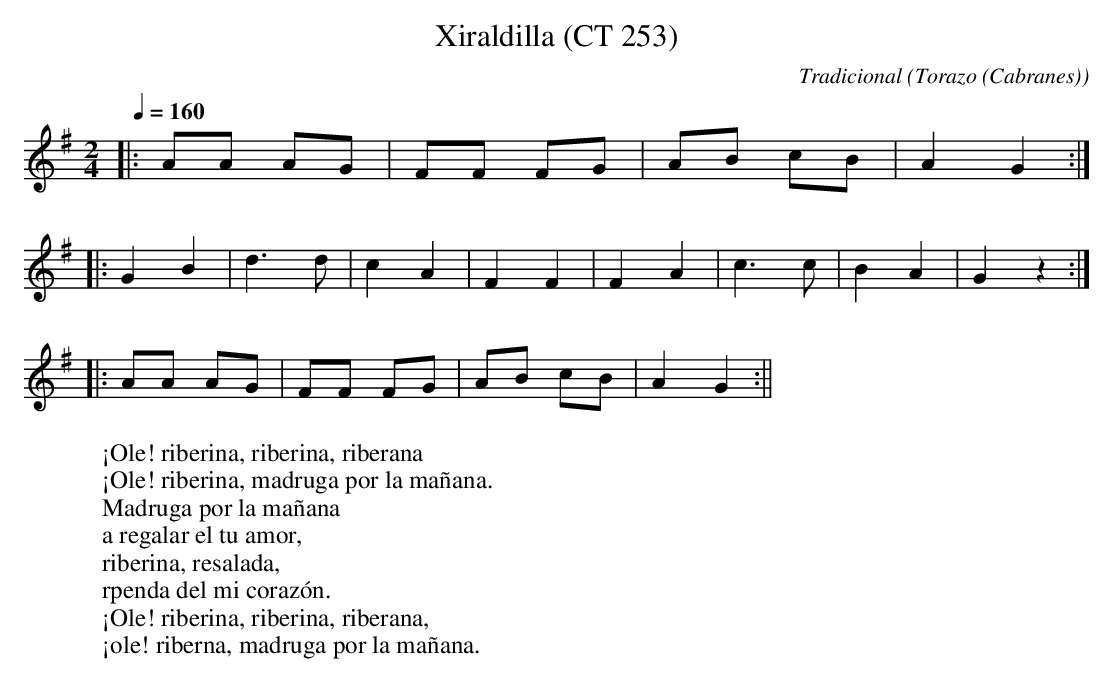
X:1
T:Xiraldilla (CT 253)
C:Tradicional
O:Torazo (Cabranes)
M:2/4
L:1/8
Q:1/4=160
W:¡Ole! riberina, riberina, riberana
W:¡Ole! riberina, madruga por la mañana.
W:Madruga por la mañana
W:a regalar el tu amor,
W:riberina, resalada,
W:rpenda del mi corazón.
W:¡Ole! riberina, riberina, riberana,
W:¡ole! riberna, madruga por la mañana.
K:G
|: AA AG|FF FG|AB cB|A2 G2 :|
|: G2 B2|d3 d|c2 A2|F2 F2|F2 A2|c3 c|B2 A2|G2 z2 :|
|: AA AG|FF FG|AB cB|A2 G2 :||
